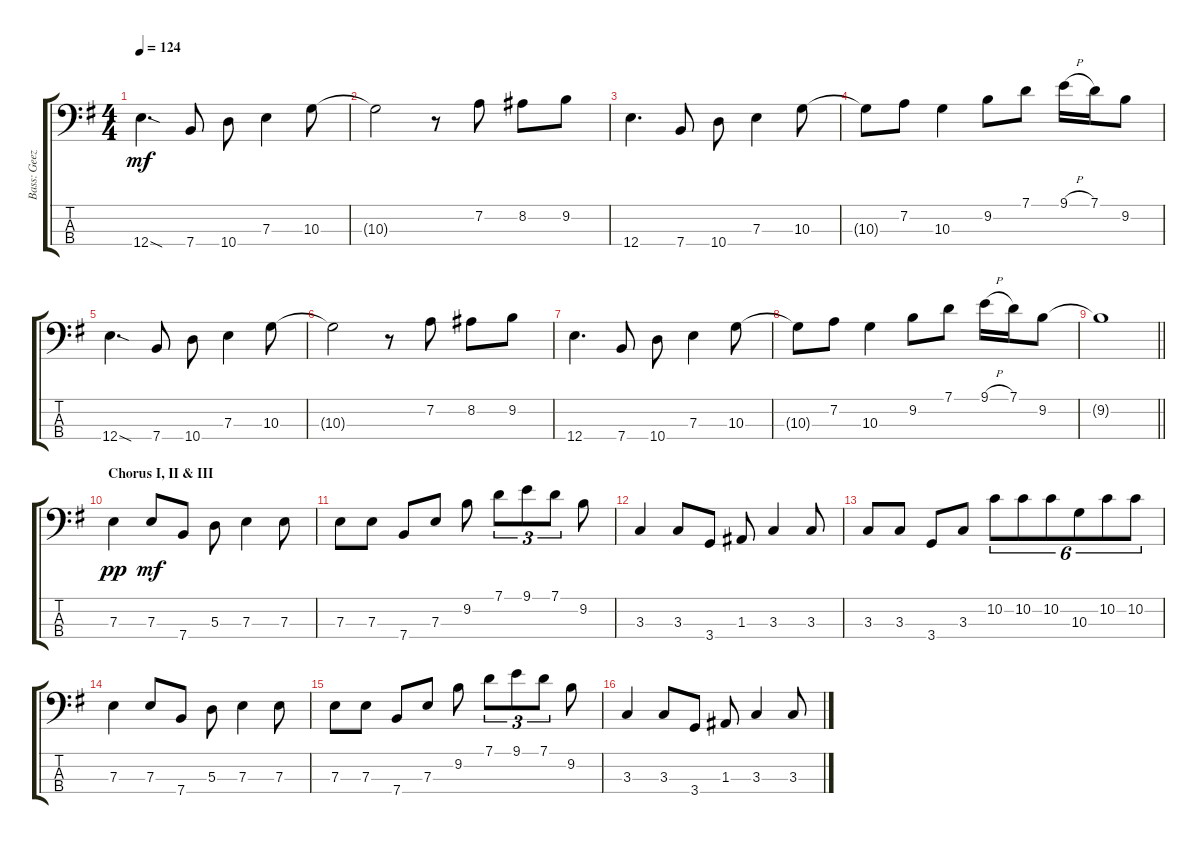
\track ("Bass: Geezer" "Bass: Geez") {instrument electricbassfinger}
\staff {score tabs}
\tuning (G2 D2 A1 E1) {hide}
\ts (4 4)
\tempo 124
\clef f4
\ks g
12.4{sod}.4{d dy mf} 7.4.8 10.4.8 7.3.4 10.3.8 |
10.3{t}.2 r.8 7.2.8 8.2.8 9.2.8 |
12.4.4{d} 7.4.8 10.4.8 7.3.4 10.3.8 |
10.3{t}.8 7.2.8 10.3.4 9.2.8 7.1.8 9.1{h}.16 7.1.16 9.2.8 |
12.4{sod}.4{d} 7.4.8 10.4.8 7.3.4 10.3.8 |
10.3{t}.2 r.8 7.2.8 8.2.8 9.2.8 |
12.4.4{d} 7.4.8 10.4.8 7.3.4 10.3.8 |
10.3{t}.8 7.2.8 10.3.4 9.2.8 7.1.8 9.1{h}.16 7.1.16 9.2.8 |
\barLineRight lightlight
9.2{t}.1 |
\section ("" "Chorus I, II & III")
7.3.4{dy pp} 7.3.8{dy mf} 7.4.8 5.3.8 7.3.4 7.3.8 |
7.3.8 7.3.8 7.4.8 7.3.8 9.2.8 7.1.8{tu (3 2)} 9.1.8{tu (3 2)} 7.1.8{tu (3 2)} 9.2.8 |
3.3.4 3.3.8 3.4.8 1.3.8 3.3.4 3.3.8 |
3.3.8 3.3.8 3.4.8 3.3.8 10.2.8{tu (6 4)} 10.2.8{tu (6 4)} 10.2.8{tu (6 4)} 10.3.8{tu (6 4)} 10.2.8{tu (6 4)} 10.2.8{tu (6 4)} |
7.3.4 7.3.8 7.4.8 5.3.8 7.3.4 7.3.8 |
7.3.8 7.3.8 7.4.8 7.3.8 9.2.8 7.1.8{tu (3 2)} 9.1.8{tu (3 2)} 7.1.8{tu (3 2)} 9.2.8 |
3.3.4 3.3.8 3.4.8 1.3.8 3.3.4 3.3.8
